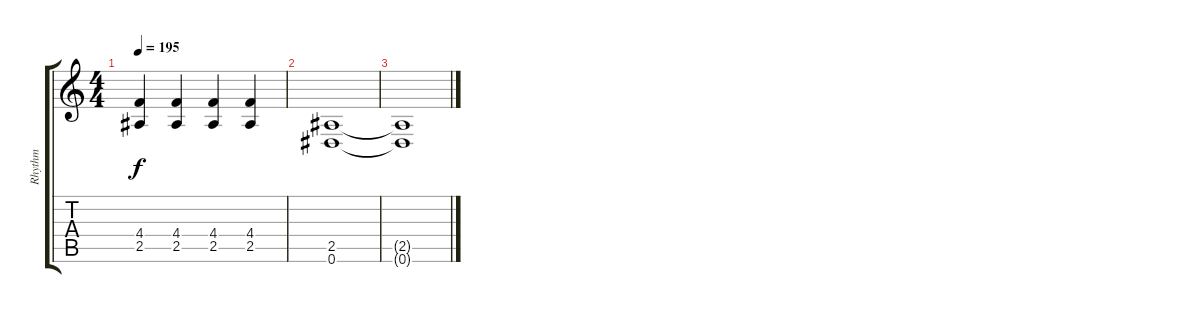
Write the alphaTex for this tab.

\track ("Rhythm" "Rhythm") {instrument distortionguitar}
\staff {score tabs}
\tuning (Eb4 Bb3 Gb3 Db3 Ab2 Eb2) {hide}
\ts (4 4)
\tempo 195
\clef g2
\ks c
(4.4 2.5).4{dy f} (4.4 2.5).4 (4.4 2.5).4 (4.4 2.5).4 |
(2.5 0.6).1 |
(2.5{t} 0.6{t}).1
